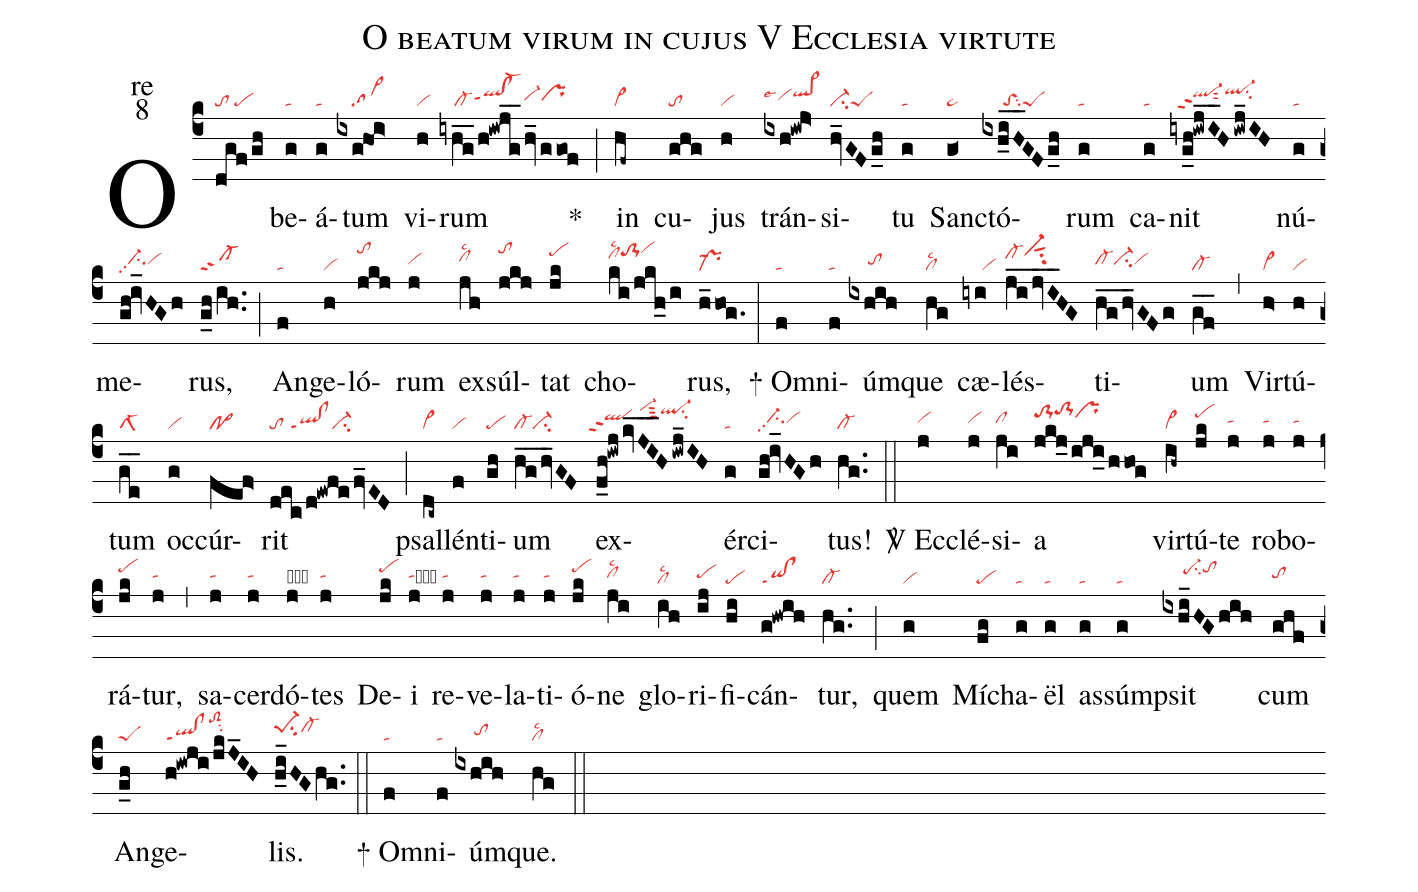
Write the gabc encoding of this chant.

name:O beatum virum in cujus V Ecclesia virtute;
office-part:re;
mode:8;
nabc-lines:1;
%%
(c4) O(dgf/gh|to/pe) be(g|ta)á(g|ta)tum(ixg@ho1i>|////sa>) vi(h|vi)rum(iyhg__/h!iwj_g_2/hv_/ggof|////cl-qlhh!cl-hhppt1vi-hhprhh) <sp>*</sp>(;) in(hf~|vi>) cu(ghg|to)jus(h|vi) trán(ixh!iwj>|vihhlse4ql>hi)si(hv_GFg_h|ci-peS)tu(g|ta) San(g<|pe~)ctó(ixh_iH__GFg_h|/////toSsu2peS)rum(g|ta) ca(g|ta)nit(iyg_h!iwjI__H/iwj_IH|//ql-hippt2sut2ql-hjsu2) nú(g|ta)me(gh!iv_HGh|//ci-hhpp2vihh)rus,(g_h/ih..|cl-ppt2) (;) An(f|ta)ge(h|vi)ló(jkj|tohl)rum(j|vihh) ex(jh|clhilsc2)súl(jkj|tohl)tat(jk|pehk) cho(ki/jkh_/i|clhjlsc2to-1hkvihl)rus,(h_hog.|pr-) (:)

<sp>+</sp> O(f|ta)mni(f|ta)úm(ixhih|/////tohh)que(hg|cllsc2) cæ(iyi|/////vi)lés(ji__jv_I_HG|cl-hjvi-hksut1su2)ti(hg__/hv_GFg|cl-hhci-hhvihh)um(gf__|cl-) (,) Vir(h>|vi>)tú(h|vi)tum(g_e_|clS-1) oc(g|vi)cúr(fef>|po>)rit(dec/d!ewfefv_ED|to/ql!clppt1ci-) (;) psal(dc~|vi>)lén(f|vi)ti(gh|pe)um(hg__hv_GF|cl-ci-) ex(f_h!iwj/kvJI___H/iwj_IH|``qlhippt2/vi-hlsut3ql-hksu2)ér(g|ta)ci(gh!iv_HGh|//ci-hhpp2vihh)tus!(hg..|cl-) (::)

<sp>V/</sp> Ec(j|vihh)clé(j|vihh)si(ji|clhh)a(jkj_/iji_/hhog|to-1hjto-1hkprhj) vir(ih~|vi>)tú(jk|pehj)te(j|tahh) ro(j|tahh)bo(j|tahh)rá(jk|pehj)tur,(j|tahh) (,) sa(j|tahh)cer(j|tahh)dó(j|obtahh)tes(j|tahh) De(jk|pehj)i(j|tahhcb) re(j|tahh)ve(j|tahh)la(j|tahh)ti(j|tahh)ó(jk|pehj)ne(ji|clhhlsc2) glo(ih|cllsc2)ri(ij|pehh)fi(hi|pe)cán(g!hwih|qi!clppt1)tur,(hg..|cl-) (;) quem(g|vi) Mí(fg|pe)cha(g|ta)ël(g|ta) as(g|ta)súm(g|ta)psit(ixhi_HGhih|/////pe-hisu2tohj) cum(ghf|tohh) An(g_h|peS)ge(h!iwji/jkJ_IH|ql!clppt1toS2hlsu2)lis.(h_i_HGhg..|pe-1hisu2cl-hi) (::)

<sp>+</sp> O(f|ta)mni(f|ta)úm(ixhih|/////tohh)que.(hg|cllsc2) (::)
